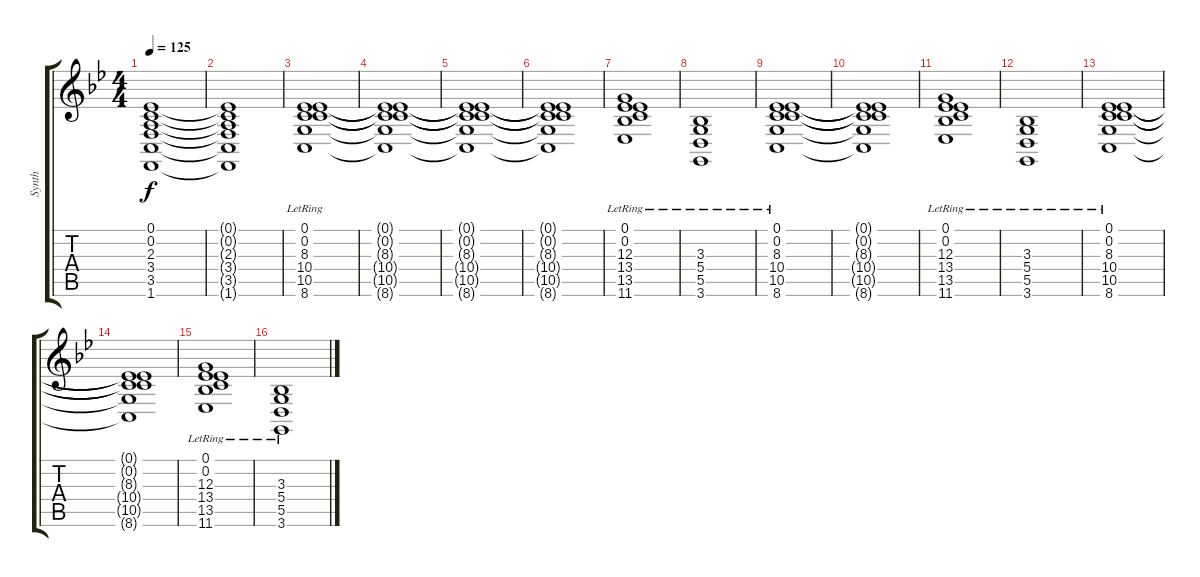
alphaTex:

\track ("Synth" "Synth") {instrument fx6goblins}
\staff {score tabs}
\tuning (Eb4 C4 G3 D3 A2 E2) {hide}
\ts (4 4)
\tempo 125
\clef g2
\ks bb
(0.1{t} 0.2{t} 2.3{t} 3.4{t} 3.5{t} 1.6{t}).1{dy f} |
(0.1{t} 0.2{t} 2.3{t} 3.4{t} 3.5{t} 1.6{t}).1 |
(0.1{lr} 0.2{lr} 8.3{lr} 10.4{lr} 10.5{lr} 8.6{lr}).1 |
(0.1{t} 0.2{t} 8.3{t} 10.4{t} 10.5{t} 8.6{t}).1 |
(0.1{t} 0.2{t} 8.3{t} 10.4{t} 10.5{t} 8.6{t}).1 |
(0.1{t} 0.2{t} 8.3{t} 10.4{t} 10.5{t} 8.6{t}).1 |
(0.1{lr} 0.2{lr} 12.3{lr} 13.4{lr} 13.5{lr} 11.6{lr}).1 |
(3.3{lr} 5.4{lr} 5.5{lr} 3.6{lr}).1 |
(0.1{lr} 0.2{lr} 8.3{lr} 10.4{lr} 10.5{lr} 8.6{lr}).1 |
(0.1{t} 0.2{t} 8.3{t} 10.4{t} 10.5{t} 8.6{t}).1 |
(0.1{lr} 0.2{lr} 12.3{lr} 13.4{lr} 13.5{lr} 11.6{lr}).1 |
(3.3{lr} 5.4{lr} 5.5{lr} 3.6{lr}).1 |
(0.1{lr} 0.2{lr} 8.3{lr} 10.4{lr} 10.5{lr} 8.6{lr}).1 |
(0.1{t} 0.2{t} 8.3{t} 10.4{t} 10.5{t} 8.6{t}).1 |
(0.1{lr} 0.2{lr} 12.3{lr} 13.4{lr} 13.5{lr} 11.6{lr}).1 |
(3.3{lr} 5.4{lr} 5.5{lr} 3.6{lr}).1
